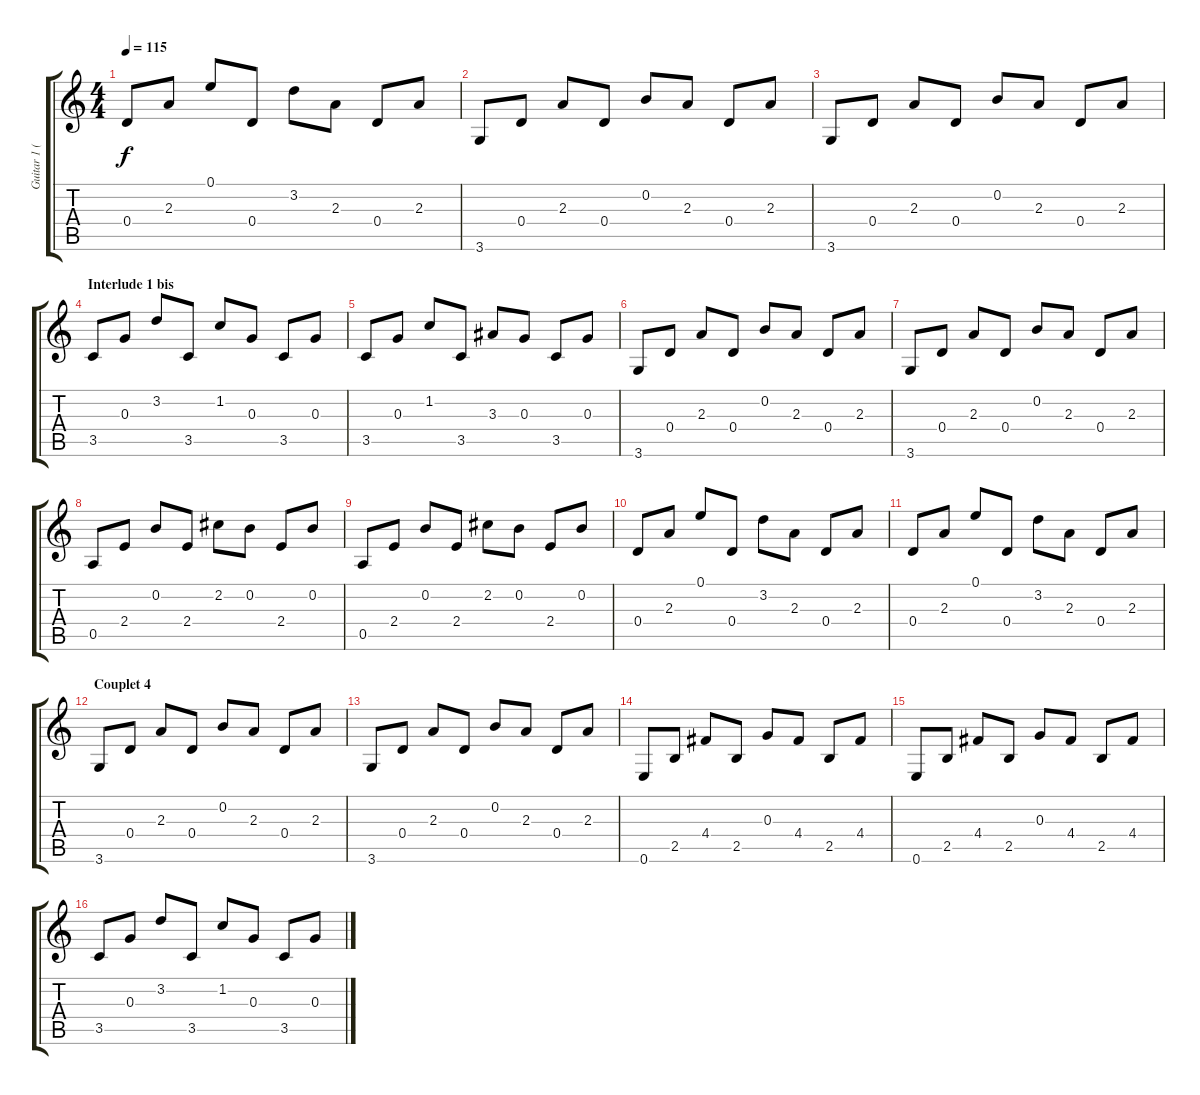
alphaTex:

\track ("Guitar 1 (Andy)" "Guitar 1 (") {instrument electricguitarclean}
\staff {score tabs}
\tuning (E4 B3 G3 D3 A2 E2) {hide}
\ts (4 4)
\tempo 115
\clef g2
\ks c
0.4.8{dy f} 2.3.8 0.1.8 0.4.8 3.2.8 2.3.8 0.4.8 2.3.8 |
3.6.8 0.4.8 2.3.8 0.4.8 0.2.8 2.3.8 0.4.8 2.3.8 |
3.6.8 0.4.8 2.3.8 0.4.8 0.2.8 2.3.8 0.4.8 2.3.8 |
\section ("" "Interlude 1 bis")
3.5.8 0.3.8 3.2.8 3.5.8 1.2.8 0.3.8 3.5.8 0.3.8 |
3.5.8 0.3.8 1.2.8 3.5.8 3.3.8 0.3.8 3.5.8 0.3.8 |
3.6.8 0.4.8 2.3.8 0.4.8 0.2.8 2.3.8 0.4.8 2.3.8 |
3.6.8 0.4.8 2.3.8 0.4.8 0.2.8 2.3.8 0.4.8 2.3.8 |
0.5.8 2.4.8 0.2.8 2.4.8 2.2.8 0.2.8 2.4.8 0.2.8 |
0.5.8 2.4.8 0.2.8 2.4.8 2.2.8 0.2.8 2.4.8 0.2.8 |
0.4.8 2.3.8 0.1.8 0.4.8 3.2.8 2.3.8 0.4.8 2.3.8 |
0.4.8 2.3.8 0.1.8 0.4.8 3.2.8 2.3.8 0.4.8 2.3.8 |
\section ("" "Couplet 4")
3.6.8 0.4.8 2.3.8 0.4.8 0.2.8 2.3.8 0.4.8 2.3.8 |
3.6.8 0.4.8 2.3.8 0.4.8 0.2.8 2.3.8 0.4.8 2.3.8 |
0.6.8 2.5.8 4.4.8 2.5.8 0.3.8 4.4.8 2.5.8 4.4.8 |
0.6.8 2.5.8 4.4.8 2.5.8 0.3.8 4.4.8 2.5.8 4.4.8 |
3.5.8 0.3.8 3.2.8 3.5.8 1.2.8 0.3.8 3.5.8 0.3.8
